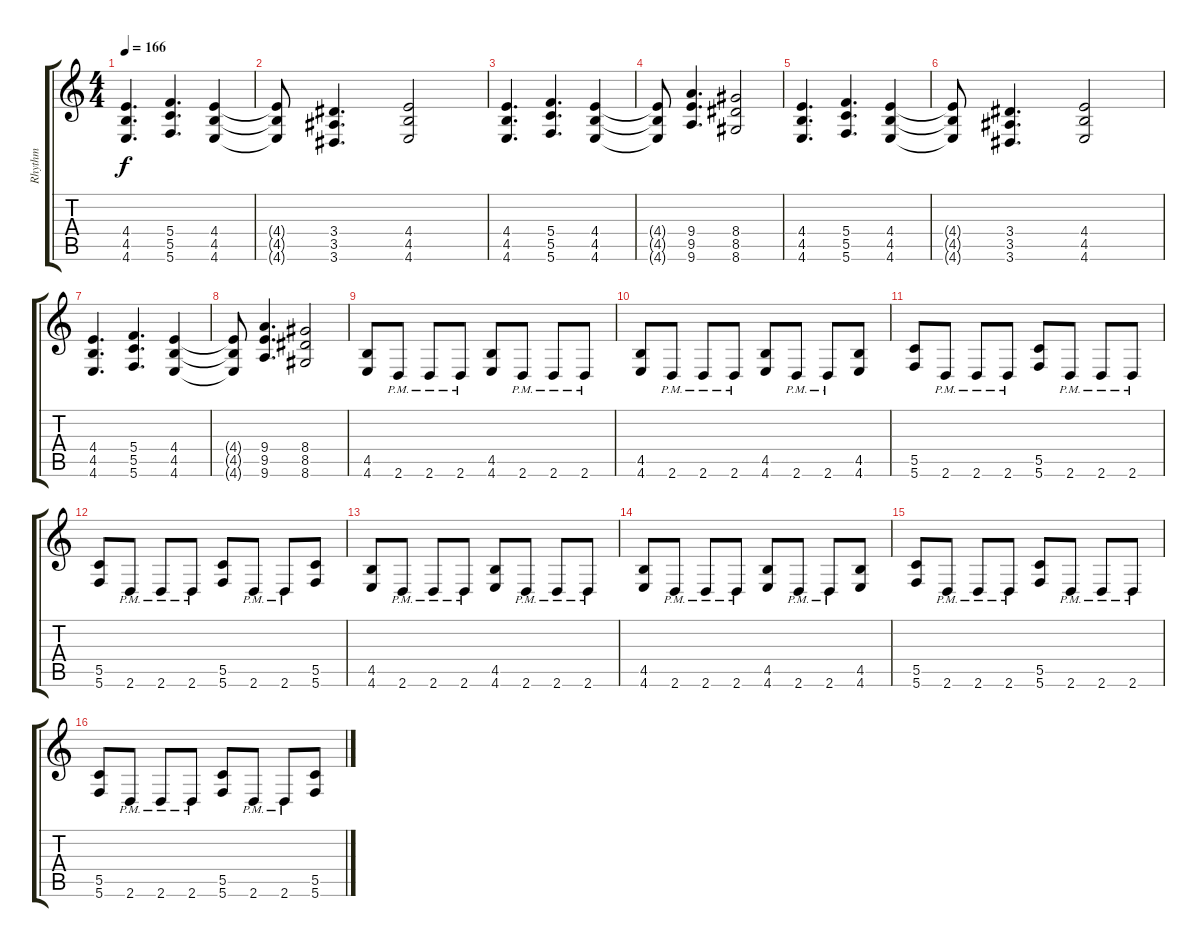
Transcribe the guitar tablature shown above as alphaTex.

\track ("Rhythm" "Rhythm") {instrument overdrivenguitar}
\staff {score tabs}
\tuning (D4 A3 F3 C3 G2 C2) {hide}
\ts (4 4)
\tempo 166
\clef g2
\ks c
(4.4 4.5 4.6).4{d dy f} (5.4 5.5 5.6).4{d} (4.4 4.5 4.6).4 |
(4.4{t} 4.5{t} 4.6{t}).8 (3.4 3.5 3.6).4{d} (4.4 4.5 4.6).2 |
(4.4 4.5 4.6).4{d} (5.4 5.5 5.6).4{d} (4.4 4.5 4.6).4 |
(4.4{t} 4.5{t} 4.6{t}).8 (9.4 9.5 9.6).4{d} (8.4 8.5 8.6).2 |
(4.4 4.5 4.6).4{d} (5.4 5.5 5.6).4{d} (4.4 4.5 4.6).4 |
(4.4{t} 4.5{t} 4.6{t}).8 (3.4 3.5 3.6).4{d} (4.4 4.5 4.6).2 |
(4.4 4.5 4.6).4{d} (5.4 5.5 5.6).4{d} (4.4 4.5 4.6).4 |
(4.4{t} 4.5{t} 4.6{t}).8 (9.4 9.5 9.6).4{d} (8.4 8.5 8.6).2 |
(4.5 4.6).8 2.6{pm}.8 2.6{pm}.8 2.6{pm}.8 (4.5 4.6).8 2.6{pm}.8 2.6{pm}.8 2.6{pm}.8 |
(4.5 4.6).8 2.6{pm}.8 2.6{pm}.8 2.6{pm}.8 (4.5 4.6).8 2.6{pm}.8 2.6{pm}.8 (4.5 4.6).8 |
(5.5 5.6).8 2.6{pm}.8 2.6{pm}.8 2.6{pm}.8 (5.5 5.6).8 2.6{pm}.8 2.6{pm}.8 2.6{pm}.8 |
(5.5 5.6).8 2.6{pm}.8 2.6{pm}.8 2.6{pm}.8 (5.5 5.6).8 2.6{pm}.8 2.6{pm}.8 (5.5 5.6).8 |
(4.5 4.6).8 2.6{pm}.8 2.6{pm}.8 2.6{pm}.8 (4.5 4.6).8 2.6{pm}.8 2.6{pm}.8 2.6{pm}.8 |
(4.5 4.6).8 2.6{pm}.8 2.6{pm}.8 2.6{pm}.8 (4.5 4.6).8 2.6{pm}.8 2.6{pm}.8 (4.5 4.6).8 |
(5.5 5.6).8 2.6{pm}.8 2.6{pm}.8 2.6{pm}.8 (5.5 5.6).8 2.6{pm}.8 2.6{pm}.8 2.6{pm}.8 |
(5.5 5.6).8 2.6{pm}.8 2.6{pm}.8 2.6{pm}.8 (5.5 5.6).8 2.6{pm}.8 2.6{pm}.8 (5.5 5.6).8
